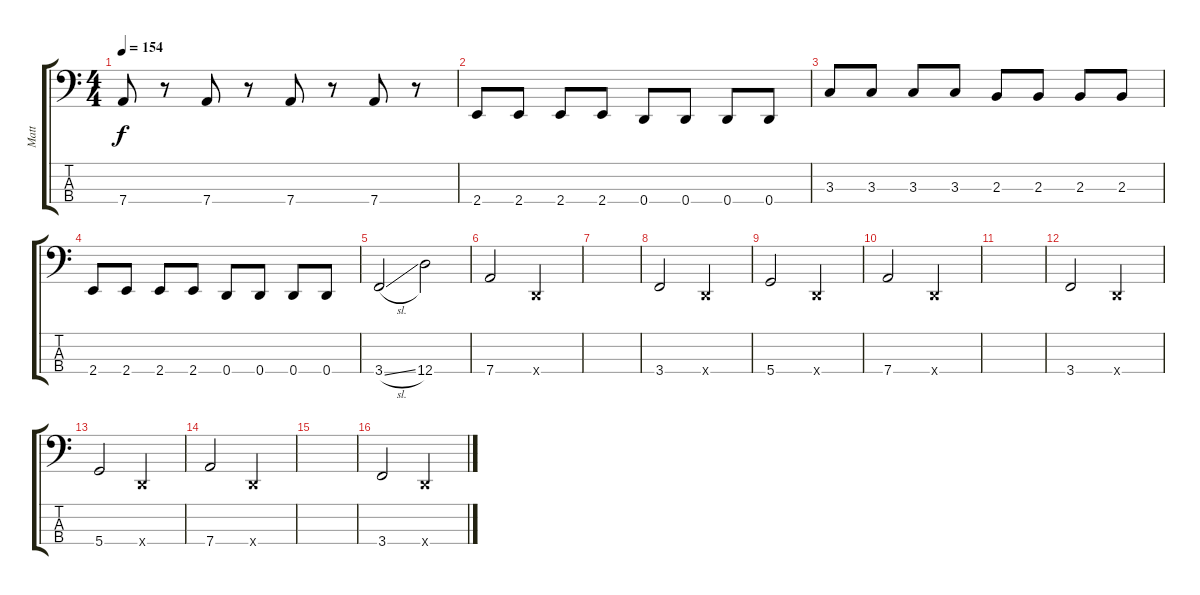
\track ("Matt" "Matt") {instrument electricbasspick}
\staff {score tabs}
\tuning (G2 D2 A1 D1) {hide}
\ts (4 4)
\tempo 154
\clef f4
\ks c
7.4.8{dy f} r.8 7.4.8 r.8 7.4.8 r.8 7.4.8 r.8 |
2.4.8 2.4.8 2.4.8 2.4.8 0.4.8 0.4.8 0.4.8 0.4.8 |
3.3.8 3.3.8 3.3.8 3.3.8 2.3.8 2.3.8 2.3.8 2.3.8 |
2.4.8 2.4.8 2.4.8 2.4.8 0.4.8 0.4.8 0.4.8 0.4.8 |
3.4{sl}.2 12.4.2 |
7.4.2 0.4{x}.2 |
|
3.4.2 0.4{x}.2 |
5.4.2 0.4{x}.2 |
7.4.2 0.4{x}.2 |
|
3.4.2 0.4{x}.2 |
5.4.2 0.4{x}.2 |
7.4.2 0.4{x}.2 |
|
3.4.2 0.4{x}.2
